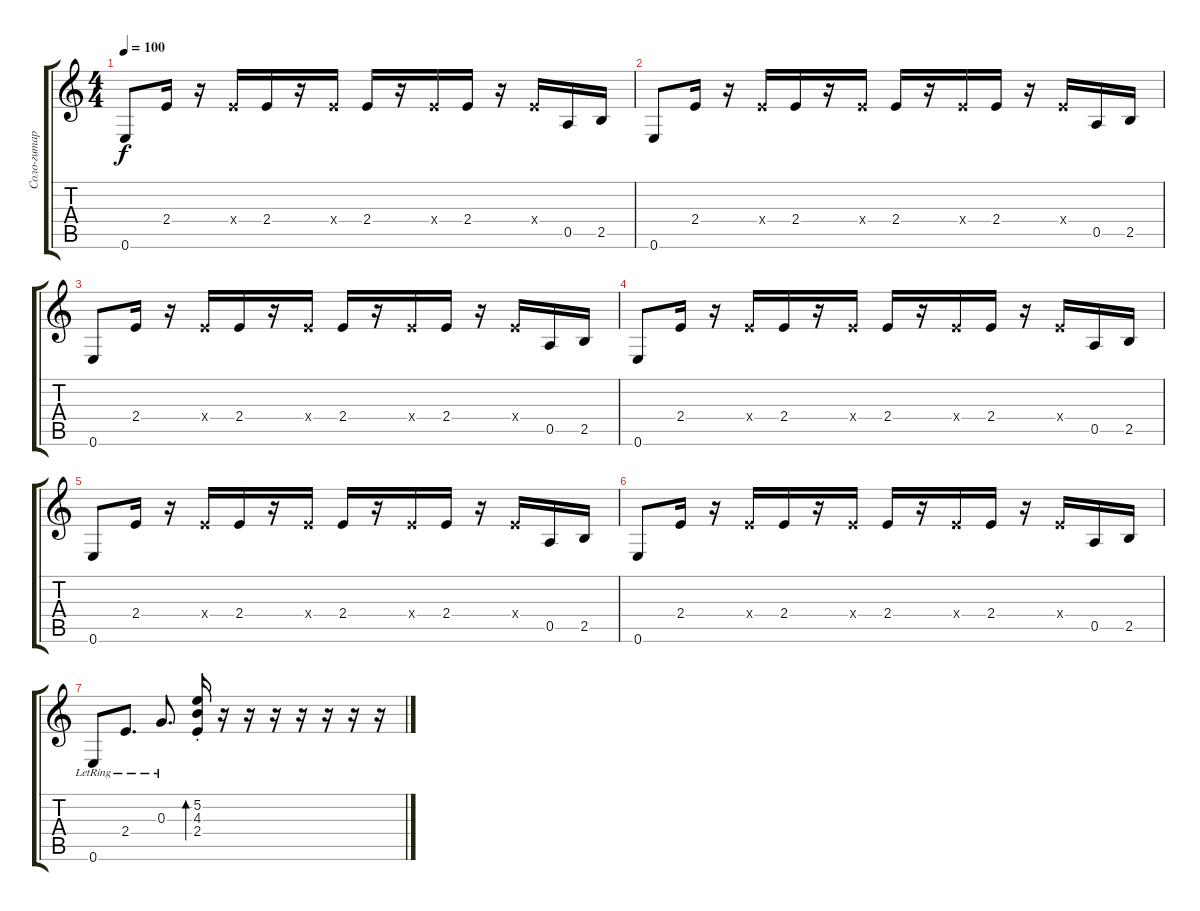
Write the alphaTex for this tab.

\track ("Соло-гитара" "Соло-гитар") {instrument electricguitarjazz}
\staff {score tabs}
\tuning (E4 B3 G3 D3 A2 E2) {hide}
\ts (4 4)
\tempo 100
\clef g2
\ks c
0.6.8{dy f} 2.4.16 r.16 2.4{x}.16 2.4.16 r.16 2.4{x}.16 2.4.16 r.16 2.4{x}.16 2.4.16 r.16 2.4{x}.16 0.5.16 2.5.16 |
0.6.8 2.4.16 r.16 2.4{x}.16 2.4.16 r.16 2.4{x}.16 2.4.16 r.16 2.4{x}.16 2.4.16 r.16 2.4{x}.16 0.5.16 2.5.16 |
0.6.8 2.4.16 r.16 2.4{x}.16 2.4.16 r.16 2.4{x}.16 2.4.16 r.16 2.4{x}.16 2.4.16 r.16 2.4{x}.16 0.5.16 2.5.16 |
0.6.8 2.4.16 r.16 2.4{x}.16 2.4.16 r.16 2.4{x}.16 2.4.16 r.16 2.4{x}.16 2.4.16 r.16 2.4{x}.16 0.5.16 2.5.16 |
0.6.8 2.4.16 r.16 2.4{x}.16 2.4.16 r.16 2.4{x}.16 2.4.16 r.16 2.4{x}.16 2.4.16 r.16 2.4{x}.16 0.5.16 2.5.16 |
0.6.8 2.4.16 r.16 2.4{x}.16 2.4.16 r.16 2.4{x}.16 2.4.16 r.16 2.4{x}.16 2.4.16 r.16 2.4{x}.16 0.5.16 2.5.16 |
0.6{lr}.8 2.4{lr}.8{d} 0.3{lr}.8{d} (5.2{st} 4.3{st} 2.4{st}).16{bd 60} r.16 r.16 r.16 r.16 r.16 r.16 r.16
